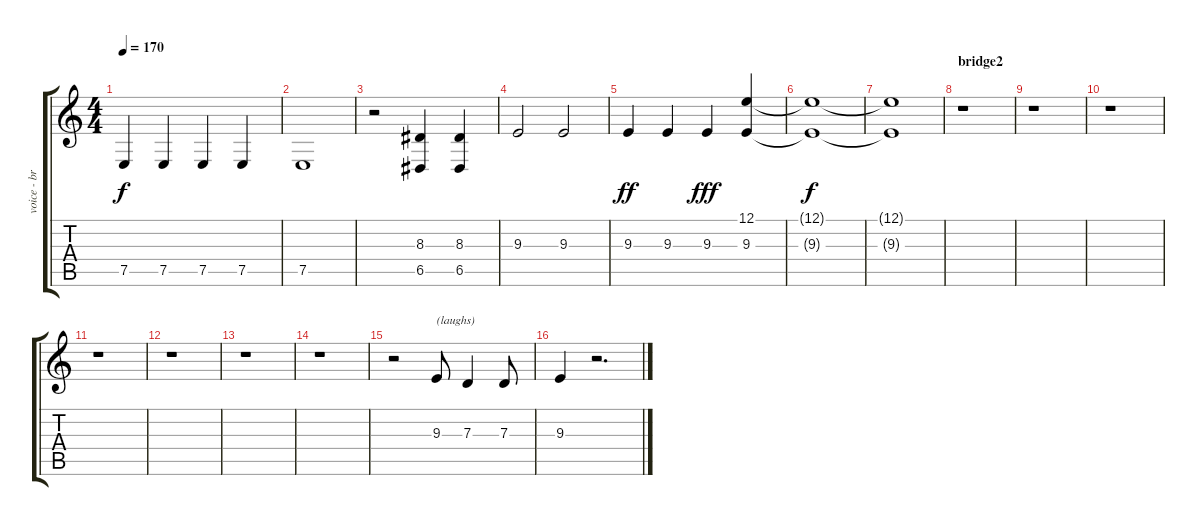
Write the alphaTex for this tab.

\track ("voice - brody" "voice - br") {instrument oboe}
\staff {score tabs}
\tuning (E4 B3 G3 D3 A2 E2) {hide}
\ts (4 4)
\tempo 170
\clef g2
\ks c
7.5.4{dy f} 7.5.4 7.5.4 7.5.4 |
7.5.1 |
r.2 (8.3 6.5).4 (8.3 6.5).4 |
9.3.2 9.3.2 |
9.3.4{dy ff} 9.3.4 9.3.4{dy fff} (12.1 9.3).4 |
(12.1{t} 9.3{t}).1{dy f} |
(12.1{t} 9.3{t}).1 |
\section ("" "bridge2")
r.1 |
r.1 |
r.1 |
r.1 |
r.1 |
r.1 |
r.1 |
r.2 9.3.8{txt "(laughs)"} 7.3.4 7.3.8 |
9.3.4 r.2{d}
